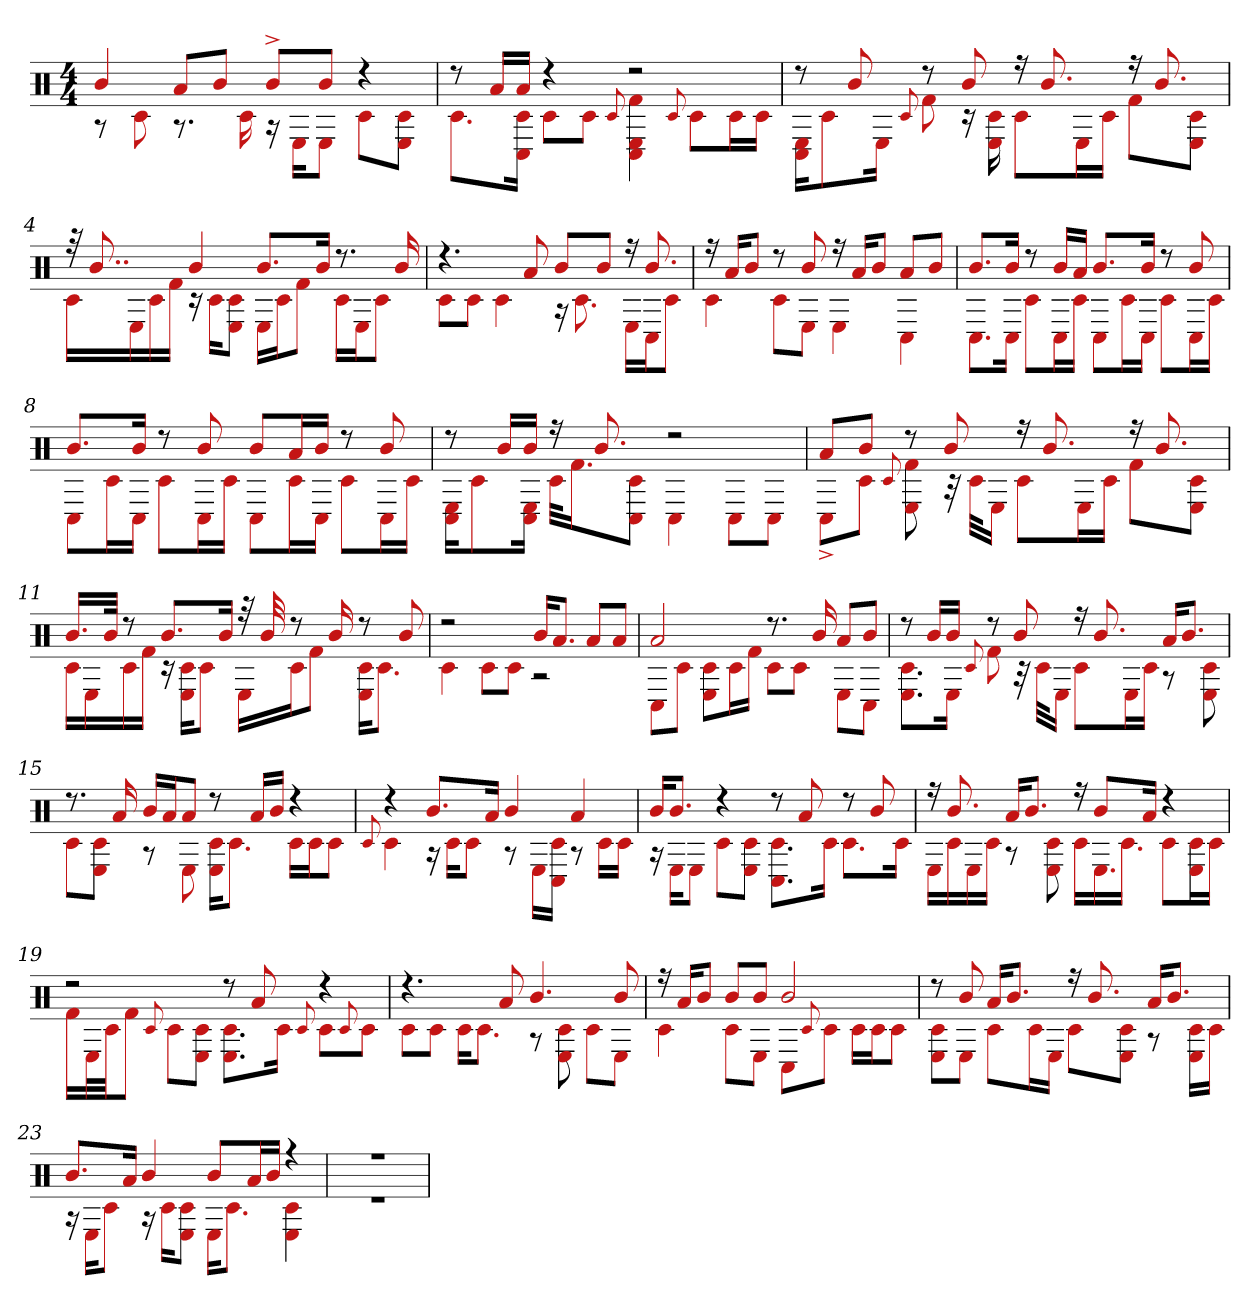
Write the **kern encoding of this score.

**kern
*part1
*staff1
*clefX
*k[]
*M4/4
=1
*^
4b	8r
.	8c#
8aL	8.r
8bJ	.
.	16c#
8b^L	16r
.	16EKL
8bJ	8EJ
4r	8c#L
.	8c# 8EJ
=2	=2
8r	8.c#L
16aLL	.
16aJJ	16c# 16C#Jk
4r	8c#L
.	8c#J
.	8qqc#
2r	4E 4C# 4f#
.	8qqc#
.	8c#L
.	16c#L
.	16c#JJ
=3	=3
8r	16C# 16EKL
.	8c#
8b	.
.	16EJk
.	8qqc#
8r	8f#
8b	16r
.	16c# 16E
16r	8c#L
8.b	.
.	16EL
.	16c#JJ
16r	8f#L
8.b	.
.	8c# 8EJ
=4	=4
32r	16c#LL
8..b	.
.	16E
.	16c#
.	16f#JJ
4b	16r
.	16c#KL
.	8E 8c#J
8.bL	16ELL
.	16c#J
.	8f#J
16bJk	.
8.r	16c#LL
.	16EJ
.	8c#J
16b	.
=5	=5
4.r	8c#L
.	8c#J
.	4c#
8a	.
8bL	16r
.	8.c#
8bJ	.
16r	16ELL
8.b	16C#J
.	8c#J
=6	=6
16r	4c#
16aKL	.
8bJ	.
8r	8c#L
8b	8EJ
16r	4E
16aKL	.
8bJ	.
8aL	4C#
8bJ	.
=7	=7
8.bL	8.C#L
16bJk	16C#Jk
8r	8c#L
16bLL	16C#L
16aJJ	16c#JJ
8.bL	8C#L
.	16c#L
16bJk	16C#JJ
8r	8c#L
8b	16C#L
.	16c#JJ
=8	=8
8.bL	8C#L
.	16c#L
16bJk	16C#JJ
8r	8c#L
8b	16C#L
.	16c#JJ
8bL	8C#L
16aL	16c#L
16bJJ	16C#JJ
8r	8c#L
8b	16C#L
.	16c#JJ
=9	=9
8r	16C# 16EKL
.	8c#
16bLL	.
16bJJ	16C# 16EJk
16r	32c#KLL
.	16.f#J
8.b	.
.	8C# 8c#J
2r	4C#
.	8C#L
.	8C#J
=10	=10
8aL	8C#^L
8bJ	8c#J
.	8qqc#
8r	8E 8f#
8b	32r
.	32c#KLL
.	16EJJ
16r	8c#L
8.b	.
.	16EL
.	16c#JJ
16r	8f#L
8.b	.
.	8c# 8EJ
=11	=11
16.bLL	16c#LL
.	16E
32bJJk	.
8r	16c#
.	16f#JJ
8.bL	16r
.	16c# 16EKL
.	8c#J
16bJk	.
32r	16ELL
32b	.
8r	16c#J
.	8f#J
16b	.
8r	16c# 16EKL
.	8.c#J
8b	.
=12	=12
2r	4c#
.	8c#L
.	8c#J
16bKL	2r
8.aJ	.
8aL	.
8aJ	.
=13	=13
2a	8C#L
.	8c#J
.	8c# 8EL
.	16c#L
.	16f#JJ
8.r	8c#L
.	8c#J
16b	.
8aL	8EL
8bJ	8C#J
=14	=14
8r	8.E 8.c#L
16bLL	.
16bJJ	16EJk
.	8qqc#
8r	8f#
8b	32r
.	32c#KLL
.	16EJJ
16r	8c#L
8.b	.
.	16EL
.	16c#JJ
16aKL	8r
8.bJ	.
.	8c# 8E
=15	=15
8.r	8c#L
.	8E 8c#J
16a	.
16bLL	8r
16aJ	.
8aJ	8E
8r	16c# 16EKL
.	8.c#J
16aLL	.
16bJJ	.
4r	16c#LL
.	16c#J
.	8c#J
=16	=16
.	8qqc#
4r	4c#
8.bL	16r
.	16c#KL
.	8c#J
16aJk	.
4b	8r
.	16ELL
.	16C# 16c#JJ
4a	8r
.	16c#LL
.	16c#JJ
=17	=17
16bKL	16r
8.bJ	16EKL
.	8EJ
4r	8c#L
.	8c# 8EJ
8r	8.C# 8.c#L
8a	.
.	16c#Jk
8r	8.c#L
8b	.
.	16c#Jk
=18	=18
16r	16ELL
8.b	16c#
.	16E
.	16c#JJ
16aKL	8r
8.bJ	.
.	8c# 8E
16r	16c#LL
8bL	16.E
.	16.c#JJ
16aJk	.
4r	8c#L
.	16c# 16EL
.	16c#JJ
=19	=19
2r	16f#LL
.	32EL
.	32c#JJ
.	8f#J
.	8qqc#
.	8c#L
.	8E 8c#J
8r	8.E 8.c#L
8a	.
.	16c#Jk
.	8qqc#
4r	8c#L
.	8qqc#
.	8c#J
=20	=20
4.r	8c#L
.	8c#J
.	16c#KL
.	8.c#J
8a	.
4.b	8r
.	8c# 8E
.	8c#L
8b	8EJ
=21	=21
16r	4c#
16aKL	.
8bJ	.
8bL	8c#L
8bJ	8EJ
2b	8C#L
.	8qqc#
.	8c#J
.	16c#LL
.	16c#J
.	8c#J
=22	=22
8r	8E 8c#L
8b	8EJ
16aKL	8c#L
8.bJ	.
.	16c#L
.	16EJJ
16r	8c#L
8.b	.
.	8E 8c#J
16aKL	8r
8.bJ	.
.	16c# 16ELL
.	16c#JJ
=23	=23
8.bL	16r
.	16EKL
.	8c#J
16aJk	.
4b	16r
.	16c#KL
.	8E 8c#J
8bL	16EKL
.	8.c#J
16aL	.
16bJJ	.
4r	4E 4c#
=24	=24
1r	1r
*v	*v
=
*-
